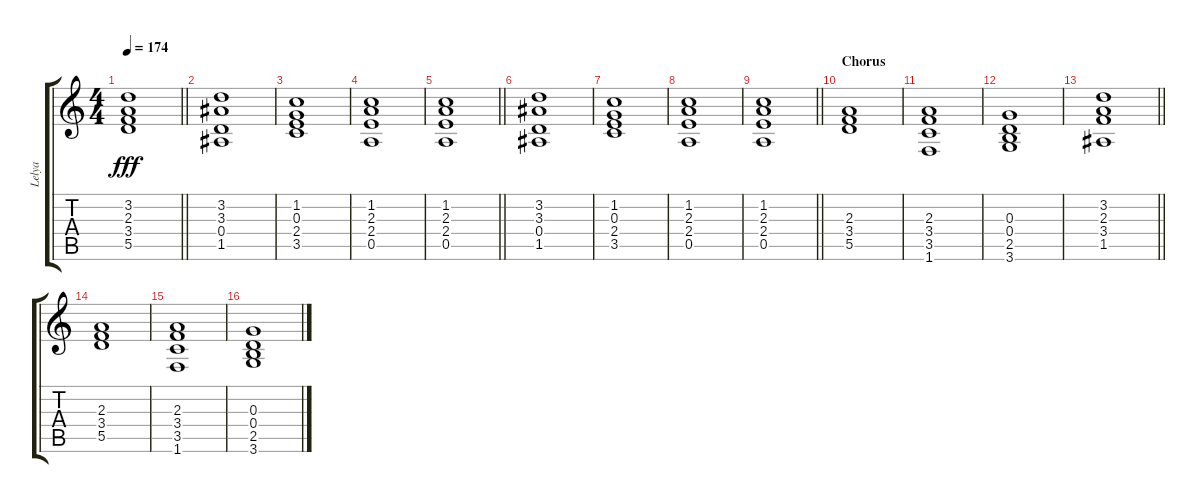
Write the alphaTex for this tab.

\track ("Lelya" "Lelya") {instrument contrabass}
\staff {score tabs}
\tuning (E4 B3 G3 D3 A2 E2) {hide}
\ts (4 4)
\tempo 174
\clef g2
\barLineRight lightlight
\ks c
(3.2 2.3 3.4 5.5).1{dy fff} |
(3.2 3.3 0.4 1.5).1 |
(1.2 0.3 2.4 3.5).1 |
(1.2 2.3 2.4 0.5).1 |
\barLineRight lightlight
(1.2 2.3 2.4 0.5).1 |
\section ("" "")
(3.2 3.3 0.4 1.5).1 |
(1.2 0.3 2.4 3.5).1 |
(1.2 2.3 2.4 0.5).1 |
\barLineRight lightlight
(1.2 2.3 2.4 0.5).1 |
\section ("" "Chorus")
(2.3 3.4 5.5).1 |
(2.3 3.4 3.5 1.6).1 |
(0.3 0.4 2.5 3.6).1 |
\barLineRight lightlight
(3.2 2.3 3.4 1.5).1 |
(2.3 3.4 5.5).1 |
(2.3 3.4 3.5 1.6).1 |
(0.3 0.4 2.5 3.6).1
